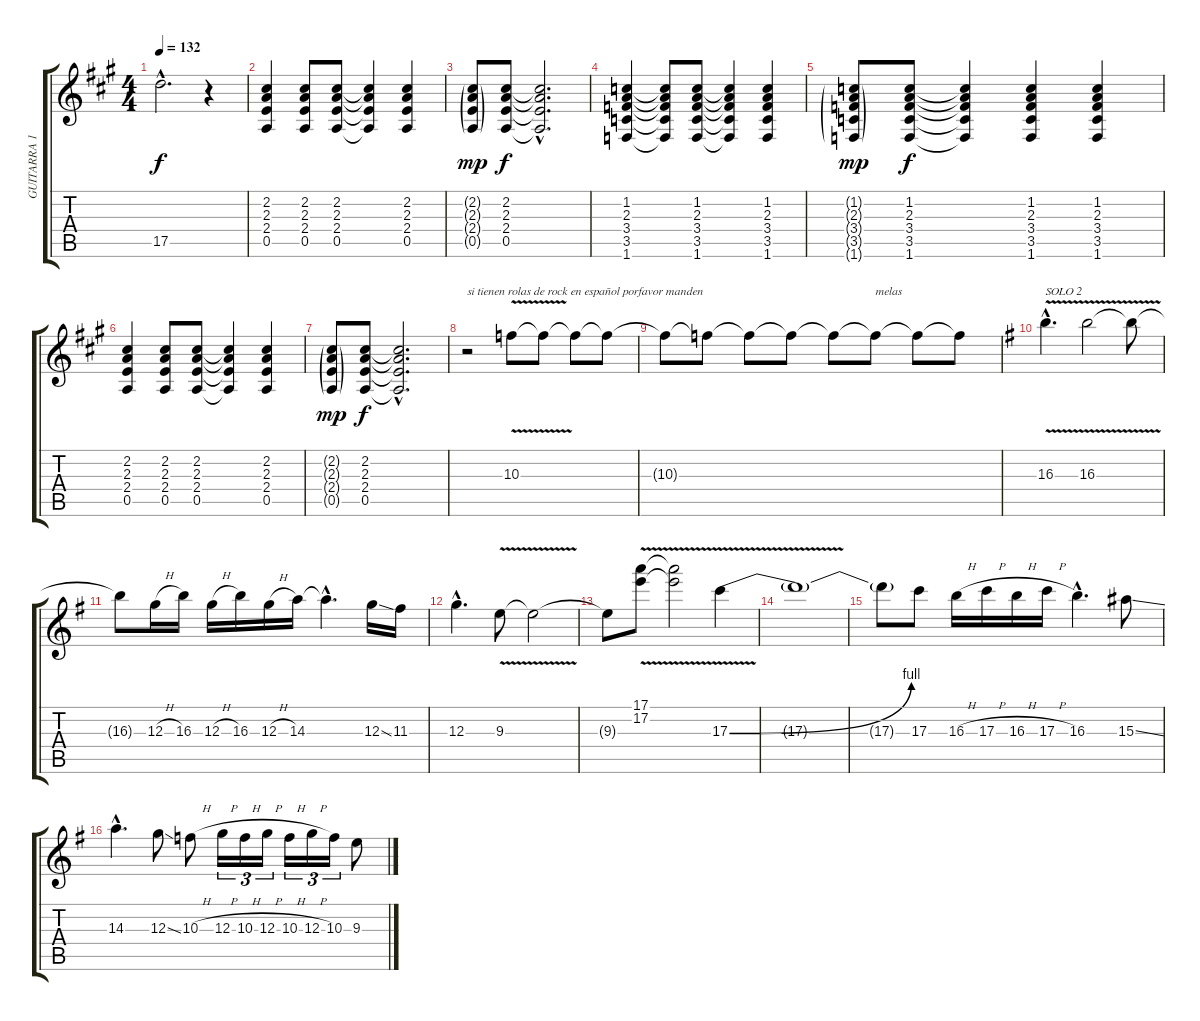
\track ("GUITARRA 1" "GUITARRA 1") {instrument overdrivenguitar}
\staff {score tabs}
\tuning (E4 B3 G3 D3 A2 E2) {hide}
\ts (4 4)
\tempo 132
\clef g2
\ks f#minor
17.5{hac}.2{d dy f} r.4 |
(2.2 2.3 2.4 0.5).4 (2.2 2.3 2.4 0.5).8 (2.2 2.3 2.4 0.5).8 (2.2{t} 2.3{t} 2.4{t} 0.5{t}).4 (2.2 2.3 2.4 0.5).4 |
(2.2{g} 2.3{g} 2.4{g} 0.5{g}).8{dy mp} (2.2 2.3 2.4 0.5).8{dy f} (2.2{hac t} 2.3{hac t} 2.4{hac t} 0.5{hac t}).2{d} |
(1.2 2.3 3.4 3.5 1.6).4 (1.2{t} 2.3{t} 3.4{t} 3.5{t} 1.6{t}).8 (1.2 2.3 3.4 3.5 1.6).8 (1.2{t} 2.3{t} 3.4{t} 3.5{t} 1.6{t}).4 (1.2 2.3 3.4 3.5 1.6).4 |
(1.2{g} 2.3{g} 3.4{g} 3.5{g} 1.6{g}).8{dy mp} (1.2 2.3 3.4 3.5 1.6).8{dy f} (1.2{t} 2.3{t} 3.4{t} 3.5{t} 1.6{t}).4 (1.2 2.3 3.4 3.5 1.6).4 (1.2 2.3 3.4 3.5 1.6).4 |
(2.2 2.3 2.4 0.5).4 (2.2 2.3 2.4 0.5).8 (2.2 2.3 2.4 0.5).8 (2.2{t} 2.3{t} 2.4{t} 0.5{t}).4 (2.2 2.3 2.4 0.5).4 |
(2.2{g} 2.3{g} 2.4{g} 0.5{g}).8{dy mp} (2.2 2.3 2.4 0.5).8{dy f} (2.2{hac t} 2.3{hac t} 2.4{hac t} 0.5{hac t}).2{d} |
r.2{txt "si tienen rolas de rock en español porfavor manden" instrument distortionguitar} 10.3{v}.8{volume 0} 10.3{t}.8{volume 3} 10.3{t}.8{volume 5} 10.3{t}.8{volume 7} |
10.3{t}.8{volume 9} 10.3{t}.8{volume 10} 10.3{t}.8{volume 11} 10.3{t}.8{volume 12} 10.3{t}.8{volume 13} 10.3{t}.8{txt "melas"} 10.3{t}.8 10.3{t}.8 |
\ks eminor
16.3{v hac}.4{d txt "SOLO 2"} 16.3{v}.2 16.3{t}.8 |
16.3{t}.8 12.3{h}.16 16.3.16 12.3{h}.16 16.3.16 12.3{h}.16 14.3.16 14.3{hac t}.4{d} 12.3{ss}.16 11.3.16 |
12.3{hac}.4{d} 9.3{v}.8 9.3{t}.2 |
9.3{t}.8 (17.1{v} 17.2{v}).8 (17.1{t} 17.2{t}).2 17.3{be (bend 0 0 60 4) v}.4 |
17.3{t}.1 |
17.3{t}.8 17.3.8 16.3{h}.16 17.3{h}.16 16.3{h}.16 17.3{h}.16 16.3{hac}.4{d} 15.3{ss}.8 |
14.3{hac}.4{d} 12.3{ss}.8 10.3{h}.8 12.3{h}.16{tu (3 2)} 10.3{h}.16{tu (3 2)} 12.3{h}.16{tu (3 2)} 10.3{h}.16{tu (3 2)} 12.3{h}.16{tu (3 2)} 10.3.16{tu (3 2)} 9.3.8
